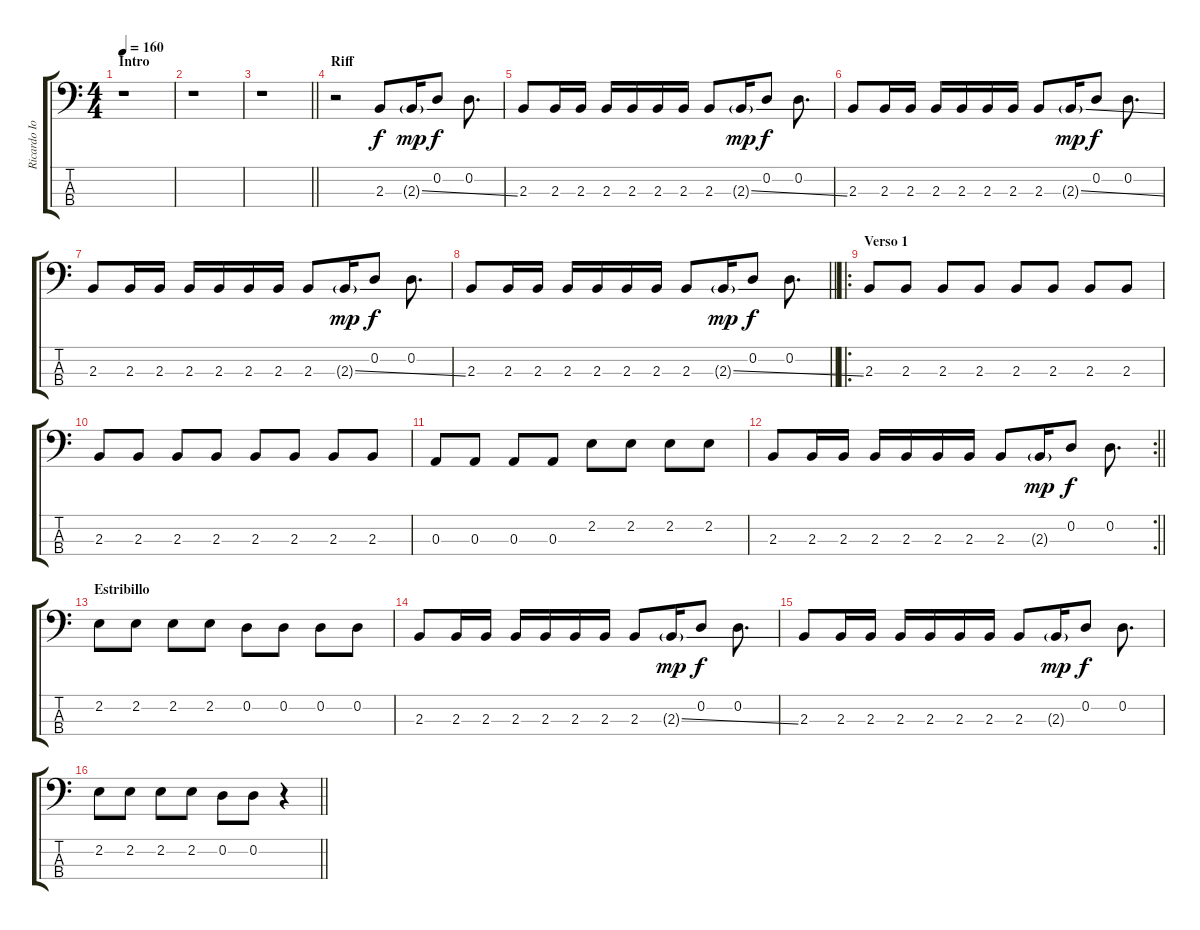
\track ("Ricardo Iorio (bajo)" "Ricardo Io") {instrument electricbassfinger}
\staff {score tabs}
\tuning (G2 D2 A1 E1) {hide}
\ts (4 4)
\section ("" "Intro")
\tempo 160
\clef f4
\ks c
r.1{dy f instrument electricbassfinger} |
r.1 |
\barLineRight lightlight
r.1 |
\section ("" "Riff")
r.2 2.3.8 2.3{ss g}.16{dy mp} 0.2.8{dy f} 0.2.8{d} |
2.3.8 2.3.16 2.3.16 2.3.16 2.3.16 2.3.16 2.3.16 2.3.8 2.3{ss g}.16{dy mp} 0.2.8{dy f} 0.2.8{d} |
2.3.8 2.3.16 2.3.16 2.3.16 2.3.16 2.3.16 2.3.16 2.3.8 2.3{ss g}.16{dy mp} 0.2.8{dy f} 0.2.8{d} |
2.3.8 2.3.16 2.3.16 2.3.16 2.3.16 2.3.16 2.3.16 2.3.8 2.3{ss g}.16{dy mp} 0.2.8{dy f} 0.2.8{d} |
\barLineRight lightlight
2.3.8 2.3.16 2.3.16 2.3.16 2.3.16 2.3.16 2.3.16 2.3.8 2.3{ss g}.16{dy mp} 0.2.8{dy f} 0.2.8{d} |
\ro
\section ("" "Verso 1")
2.3.8 2.3.8 2.3.8 2.3.8 2.3.8 2.3.8 2.3.8 2.3.8 |
2.3.8 2.3.8 2.3.8 2.3.8 2.3.8 2.3.8 2.3.8 2.3.8 |
0.3.8 0.3.8 0.3.8 0.3.8 2.2.8 2.2.8 2.2.8 2.2.8 |
\rc 2
\barLineRight lightlight
2.3.8 2.3.16 2.3.16 2.3.16 2.3.16 2.3.16 2.3.16 2.3.8 2.3{g}.16{dy mp} 0.2.8{dy f} 0.2.8{d} |
\section ("" "Estribillo")
2.2.8 2.2.8 2.2.8 2.2.8 0.2.8 0.2.8 0.2.8 0.2.8 |
2.3.8 2.3.16 2.3.16 2.3.16 2.3.16 2.3.16 2.3.16 2.3.8 2.3{ss g}.16{dy mp} 0.2.8{dy f} 0.2.8{d} |
2.3.8 2.3.16 2.3.16 2.3.16 2.3.16 2.3.16 2.3.16 2.3.8 2.3{g}.16{dy mp} 0.2.8{dy f} 0.2.8{d} |
\barLineRight lightlight
2.2.8 2.2.8 2.2.8 2.2.8 0.2.8 0.2.8 r.4
